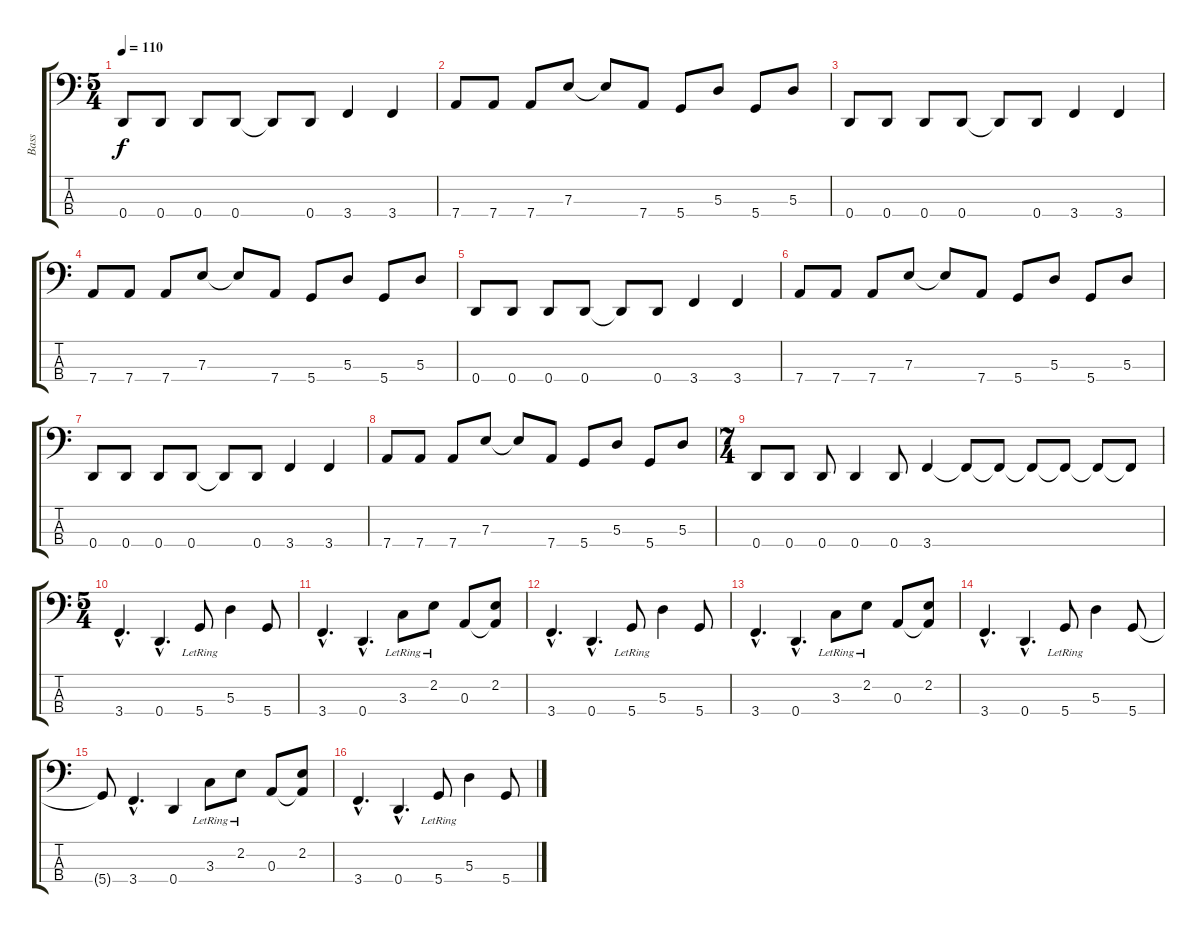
\track ("Bass" "Bass") {instrument electricbasspick}
\staff {score tabs}
\tuning (G2 D2 A1 D1) {hide}
\ts (5 4)
\tempo 110
\clef f4
\ks c
0.4.8{dy f} 0.4.8 0.4.8 0.4.8 0.4{t}.8 0.4.8 3.4.4 3.4.4 |
7.4.8 7.4.8 7.4.8 7.3.8 7.3{t}.8 7.4.8 5.4.8 5.3.8 5.4.8 5.3.8 |
0.4.8 0.4.8 0.4.8 0.4.8 0.4{t}.8 0.4.8 3.4.4 3.4.4 |
7.4.8 7.4.8 7.4.8 7.3.8 7.3{t}.8 7.4.8 5.4.8 5.3.8 5.4.8 5.3.8 |
0.4.8 0.4.8 0.4.8 0.4.8 0.4{t}.8 0.4.8 3.4.4 3.4.4 |
7.4.8 7.4.8 7.4.8 7.3.8 7.3{t}.8 7.4.8 5.4.8 5.3.8 5.4.8 5.3.8 |
0.4.8 0.4.8 0.4.8 0.4.8 0.4{t}.8 0.4.8 3.4.4 3.4.4 |
7.4.8 7.4.8 7.4.8 7.3.8 7.3{t}.8 7.4.8 5.4.8 5.3.8 5.4.8 5.3.8 |
\ts (7 4)
0.4.8 0.4.8 0.4.8 0.4.4 0.4.8 3.4.4 3.4{t}.8 3.4{t}.8 3.4{t}.8 3.4{t}.8 3.4{t}.8 3.4{t}.8 |
\ts (5 4)
3.4{hac}.4{d} 0.4{hac}.4{d} 5.4{lr}.8 5.3.4 5.4.8 |
3.4{hac}.4{d} 0.4{hac}.4{d} 3.3{lr}.8 2.2{lr}.8 0.3.8 (2.2 0.3{t}).8 |
3.4{hac}.4{d} 0.4{hac}.4{d} 5.4{lr}.8 5.3.4 5.4.8 |
3.4{hac}.4{d} 0.4{hac}.4{d} 3.3{lr}.8 2.2{lr}.8 0.3.8 (2.2 0.3{t}).8 |
3.4{hac}.4{d} 0.4{hac}.4{d} 5.4{lr}.8 5.3.4 5.4.8 |
5.4{t}.8 3.4{hac}.4{d} 0.4.4 3.3{lr}.8 2.2{lr}.8 0.3.8 (2.2 0.3{t}).8 |
3.4{hac}.4{d} 0.4{hac}.4{d} 5.4{lr}.8 5.3.4 5.4.8
